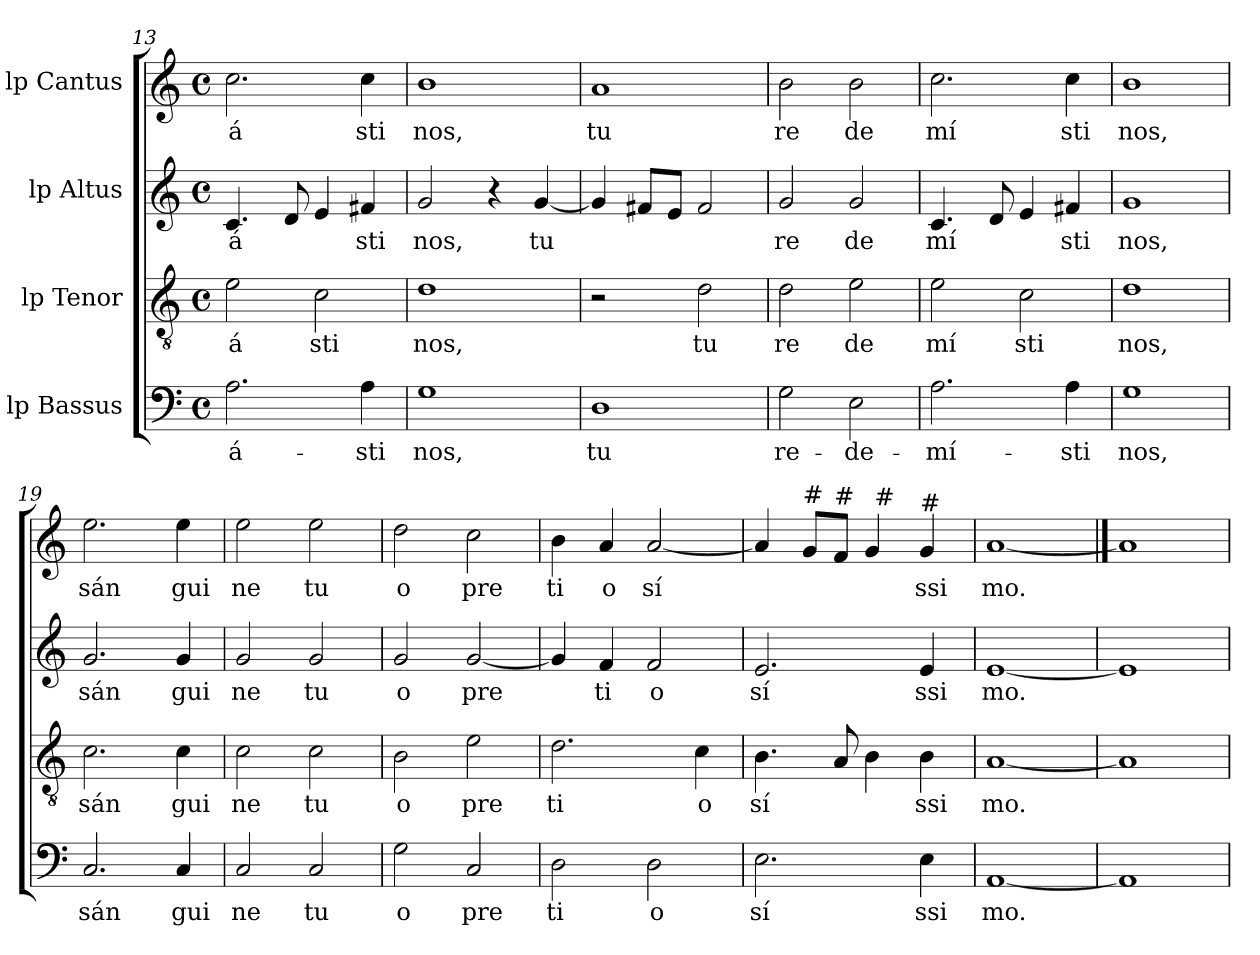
**kern	**text	**kern	**text	**kern	**text	**kern	**text
*part4	*part4	*part3	*part3	*part2	*part2	*part1	*part1
*staff4	*staff4	*staff3	*staff3	*staff2	*staff2	*staff1	*staff1
*I"lp Bassus	*	*I"lp Tenor	*	*I"lp Altus	*	*I"lp Cantus	*
!!LO:LB:g=z
*clefF4	*	*clefGv2	*	*clefG2	*	*clefG2	*
*M4/4	*	*M4/4	*	*M4/4	*	*M4/4	*
*met(c)	*	*met(c)	*	*met(c)	*	*met(c)	*
=13	=13	=13	=13	=13	=13	=13	=13
!	!LO:LY:b:cj	!	!LO:LY:b:cj	!	!LO:LY:b:cj	!	!LO:LY:b:cj
2.A\	-á-	2e\	á	4.c/	á	2.cc\	á
.	.	.	.	8d/	.	.	.
!	!	!	!LO:LY:b:cj	!	!	!	!
.	.	2c\	sti	4e/	.	.	.
!	!LO:LY:b:cj	!	!	!	!LO:LY:b:cj	!	!LO:LY:b:cj
4A\	-sti	.	.	4f#X/	sti	4cc\	sti
=14	=14	=14	=14	=14	=14	=14	=14
!	!LO:LY:b:cj	!	!LO:LY:b:cj	!	!LO:LY:b:cj	!	!LO:LY:b:cj
1G	nos,	1d	nos,	2g/	nos,	1b	nos,
.	.	.	.	4r	.	.	.
!	!	!	!	!	!LO:LY:b:cj	!	!
.	.	.	.	[<4g/	tu	.	.
=15	=15	=15	=15	=15	=15	=15	=15
!	!LO:LY:b:cj	!	!	!	!	!	!LO:LY:b:cj
1D	tu	2r	.	4g/]	.	1a	tu
.	.	.	.	8f#X/L	.	.	.
.	.	.	.	8e/J	.	.	.
!	!	!	!LO:LY:b:cj	!	!	!	!
.	.	2d\	tu	2f#/	.	.	.
=16	=16	=16	=16	=16	=16	=16	=16
!	!LO:LY:b:cj	!	!LO:LY:b:cj	!	!LO:LY:b:cj	!	!LO:LY:b:cj
2G\	re-	2d\	re	2g/	re	2b\	re
!	!LO:LY:b:cj	!	!LO:LY:b:cj	!	!LO:LY:b:cj	!	!LO:LY:b:cj
2E\	-de-	2e\	de	2g/	de	2b\	de
=17	=17	=17	=17	=17	=17	=17	=17
!	!LO:LY:b:cj	!	!LO:LY:b:cj	!	!LO:LY:b	!	!LO:LY:b:cj
2.A\	-mí-	2e\	mí	4.c/	mí	2.cc\	mí
.	.	.	.	8d/	.	.	.
!	!	!	!LO:LY:b:cj	!	!	!	!
.	.	2c\	sti	4e/	.	.	.
!	!LO:LY:b:cj	!	!	!	!LO:LY:b:cj	!	!LO:LY:b:cj
4A\	-sti	.	.	4f#X/	sti	4cc\	sti
=18	=18	=18	=18	=18	=18	=18	=18
!	!LO:LY:b:cj	!	!LO:LY:b:cj	!	!LO:LY:b:cj	!	!LO:LY:b:cj
1G	nos,	1d	nos,	1g	nos,	1b	nos,
!!LO:LB:g=z
=19	=19	=19	=19	=19	=19	=19	=19
!	!LO:LY:b:cj	!	!LO:LY:b:cj	!	!LO:LY:b:cj	!	!LO:LY:b:cj
2.C/	sán	2.c\	sán	2.g/	sán	2.ee\	sán
!	!LO:LY:b:cj	!	!LO:LY:b:cj	!	!LO:LY:b:cj	!	!LO:LY:b:cj
4C/	gui	4c\	gui	4g/	gui	4ee\	gui
=20	=20	=20	=20	=20	=20	=20	=20
!	!LO:LY:b:cj	!	!LO:LY:b:cj	!	!LO:LY:b:cj	!	!LO:LY:b:cj
2C/	ne	2c\	ne	2g/	ne	2ee\	ne
!	!LO:LY:b:cj	!	!LO:LY:b:cj	!	!LO:LY:b:cj	!	!LO:LY:b:cj
2C/	tu	2c\	tu	2g/	tu	2ee\	tu
=21	=21	=21	=21	=21	=21	=21	=21
!	!LO:LY:b:cj	!	!LO:LY:b:cj	!	!LO:LY:b:cj	!	!LO:LY:b:cj
2G\	o	2B\	o	2g/	o	2dd\	o
!	!LO:LY:b:cj	!	!LO:LY:b:cj	!	!LO:LY:b:cj	!	!LO:LY:b:cj
2C/	pre	2e\	pre	[<2g/	pre	2cc\	pre
=22	=22	=22	=22	=22	=22	=22	=22
!	!LO:LY:b:cj	!	!LO:LY:b:cj	!	!	!	!LO:LY:b:cj
2D\	ti	2.d\	ti	4g/]	.	4b\	ti
!	!	!	!	!	!LO:LY:b:cj	!	!LO:LY:b:cj
.	.	.	.	4f/	ti	4a/	o
!	!LO:LY:b:cj	!	!	!	!LO:LY:b:cj	!	!LO:LY:b:cj
2D\	o	.	.	2f/	o	[<2a/	sí
!	!	!	!LO:LY:b:cj	!	!	!	!
.	.	4c\	o	.	.	.	.
=23	=23	=23	=23	=23	=23	=23	=23
!	!LO:LY:b:cj	!	!LO:LY:b:cj	!	!LO:LY:b:cj	!	!
*	*	*	*	*	*	*^	*
2.E\	sí	4.B\	sí	2.e/	sí	4a/]	2ryy	.
!	!	!	!	!	!	!LO:TX:a:t=#	!	!
.	.	.	.	.	.	8g/L	.	.
!	!	!	!	!	!	!LO:TX:a:t=#	!	!
.	.	8A/	.	.	.	8f/J	.	.
.	.	4B\	.	.	.	4g/	64ryy	.
!	!	!	!	!	!	!	!LO:TX:a:t=#	!
.	.	.	.	.	.	.	4ryy	.
!	!	!	!	!	!	!LO:TX:a:t=#	!	!
!	!LO:LY:b:cj	!	!LO:LY:b:cj	!	!LO:LY:b:cj	!	!	!LO:LY:b:cj
4E\	ssi	4B\	ssi	4e/	ssi	4g/	.	ssi
.	.	.	.	.	.	.	8...ryy	.
=24	=24	=24	=24	=24	=24	=24	=24	=24
!	!LO:LY:b:cj	!	!LO:LY:b:cj	!	!LO:LY:b:cj	!	!	!LO:LY:b:cj
*	*	*	*	*	*	*v	*v	*
[1AA	mo.	[1A	mo.	[1e	mo.	[1a	mo.
=25	==25	=25	==25	=25	==25	==25	==25
1AA]	.	1A]	.	1e]	.	1a]	.
=	=	=	=	=	=	=	=
*-	*-	*-	*-	*-	*-	*-	*-
